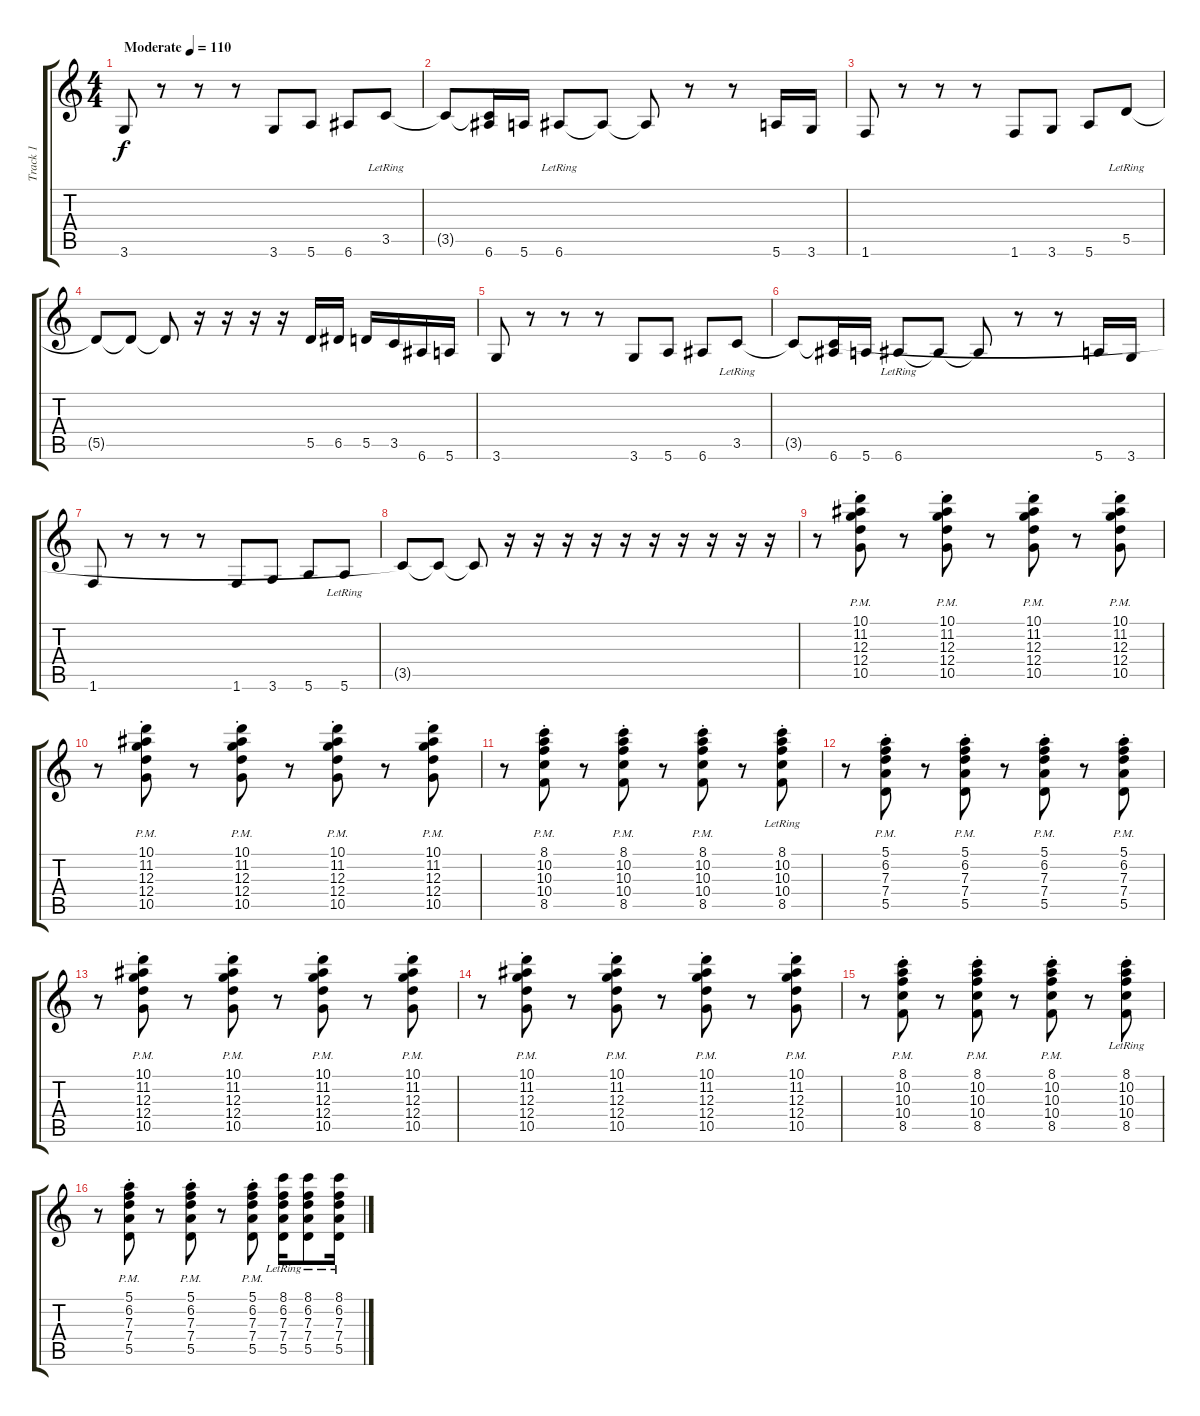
\track ("Track 1" "Track 1") {instrument acousticguitarsteel}
\staff {score tabs}
\tuning (E4 B3 G3 D3 A2 E2) {hide}
\ts (4 4)
\tempo (110 "Moderate")
\clef g2
\ks c
3.6.8{dy f instrument acousticguitarsteel} r.8 r.8 r.8 3.6.8 5.6.8 6.6.8 3.5{lr}.8 |
3.5{t}.8 (3.5{t} 6.6).16 5.6.16 6.6{lr}.8 6.6{t}.8 6.6{t}.8 r.8 r.8 5.6.16 3.6.16 |
1.6.8 r.8 r.8 r.8 1.6.8 3.6.8 5.6.8 5.5{lr}.8 |
5.5{t}.8 5.5{t}.8 5.5{t}.8 r.16 r.16 r.16 r.16 5.5.16 6.5.16 5.5.16 3.5.16 6.6.16 5.6.16 |
3.6.8 r.8 r.8 r.8 3.6.8 5.6.8 6.6.8 3.5{lr}.8 |
3.5{t}.8 (3.5{t} 6.6).16 5.6.16 6.6{lr}.8 6.6{t}.8 6.6{t}.8 r.8 r.8 5.6.16 3.6.16 |
1.6.8 r.8 r.8 r.8 1.6.8 3.6.8 5.6.8 5.6{lr}.8 |
3.5{t}.8 3.5{t}.8 3.5{t}.8 r.16 r.16 r.16 r.16 r.16 r.16 r.16 r.16 r.16 r.16 |
r.8 (10.1{pm st} 11.2{pm st} 12.3{pm st} 12.4{pm st} 10.5{pm st}).8 r.8 (10.1{pm st} 11.2{pm st} 12.3{pm st} 12.4{pm st} 10.5{pm st}).8 r.8 (10.1{pm st} 11.2{pm st} 12.3{pm st} 12.4{pm st} 10.5{pm st}).8 r.8 (10.1{pm st} 11.2{pm st} 12.3{pm st} 12.4{pm st} 10.5{pm st}).8 |
r.8 (10.1{pm st} 11.2{pm st} 12.3{pm st} 12.4{pm st} 10.5{pm st}).8 r.8 (10.1{pm st} 11.2{pm st} 12.3{pm st} 12.4{pm st} 10.5{pm st}).8 r.8 (10.1{pm st} 11.2{pm st} 12.3{pm st} 12.4{pm st} 10.5{pm st}).8 r.8 (10.1{pm st} 11.2{pm st} 12.3{pm st} 12.4{pm st} 10.5{pm st}).8 |
r.8 (8.1{pm st} 10.2{pm st} 10.3{pm st} 10.4{pm st} 8.5{pm st}).8 r.8 (8.1{pm st} 10.2{pm st} 10.3{pm st} 10.4{pm st} 8.5{pm st}).8 r.8 (8.1{pm st} 10.2{pm st} 10.3{pm st} 10.4{pm st} 8.5{pm st}).8 r.8 (8.1{st lr} 10.2{st lr} 10.3{st lr} 10.4{st lr} 8.5{st lr}).8 |
r.8 (5.1{pm st} 6.2{pm st} 7.3{pm st} 7.4{pm st} 5.5{pm st}).8 r.8 (5.1{pm st} 6.2{pm st} 7.3{pm st} 7.4{pm st} 5.5{pm st}).8 r.8 (5.1{pm st} 6.2{pm st} 7.3{pm st} 7.4{pm st} 5.5{pm st}).8 r.8 (5.1{pm st} 6.2{pm st} 7.3{pm st} 7.4{pm st} 5.5{pm st}).8 |
r.8 (10.1{pm st} 11.2{pm st} 12.3{pm st} 12.4{pm st} 10.5{pm st}).8 r.8 (10.1{pm st} 11.2{pm st} 12.3{pm st} 12.4{pm st} 10.5{pm st}).8 r.8 (10.1{pm st} 11.2{pm st} 12.3{pm st} 12.4{pm st} 10.5{pm st}).8 r.8 (10.1{pm st} 11.2{pm st} 12.3{pm st} 12.4{pm st} 10.5{pm st}).8 |
r.8 (10.1{pm st} 11.2{pm st} 12.3{pm st} 12.4{pm st} 10.5{pm st}).8 r.8 (10.1{pm st} 11.2{pm st} 12.3{pm st} 12.4{pm st} 10.5{pm st}).8 r.8 (10.1{pm st} 11.2{pm st} 12.3{pm st} 12.4{pm st} 10.5{pm st}).8 r.8 (10.1{pm st} 11.2{pm st} 12.3{pm st} 12.4{pm st} 10.5{pm st}).8 |
r.8 (8.1{pm st} 10.2{pm st} 10.3{pm st} 10.4{pm st} 8.5{pm st}).8 r.8 (8.1{pm st} 10.2{pm st} 10.3{pm st} 10.4{pm st} 8.5{pm st}).8 r.8 (8.1{pm st} 10.2{pm st} 10.3{pm st} 10.4{pm st} 8.5{pm st}).8 r.8 (8.1{st lr} 10.2{st lr} 10.3{st lr} 10.4{st lr} 8.5{st lr}).8 |
r.8 (5.1{pm st} 6.2{pm st} 7.3{pm st} 7.4{pm st} 5.5{pm st}).8 r.8 (5.1{pm st} 6.2{pm st} 7.3{pm st} 7.4{pm st} 5.5{pm st}).8 r.8 (5.1{pm st} 6.2{pm st} 7.3{pm st} 7.4{pm st} 5.5{pm st}).8 (8.1{lr} 6.2{lr} 7.3{lr} 7.4{lr} 5.5{lr}).16 (8.1{lr} 6.2{lr} 7.3{lr} 7.4{lr} 5.5{lr}).8 (8.1{lr} 6.2{lr} 7.3{lr} 7.4{lr} 5.5{lr}).16
